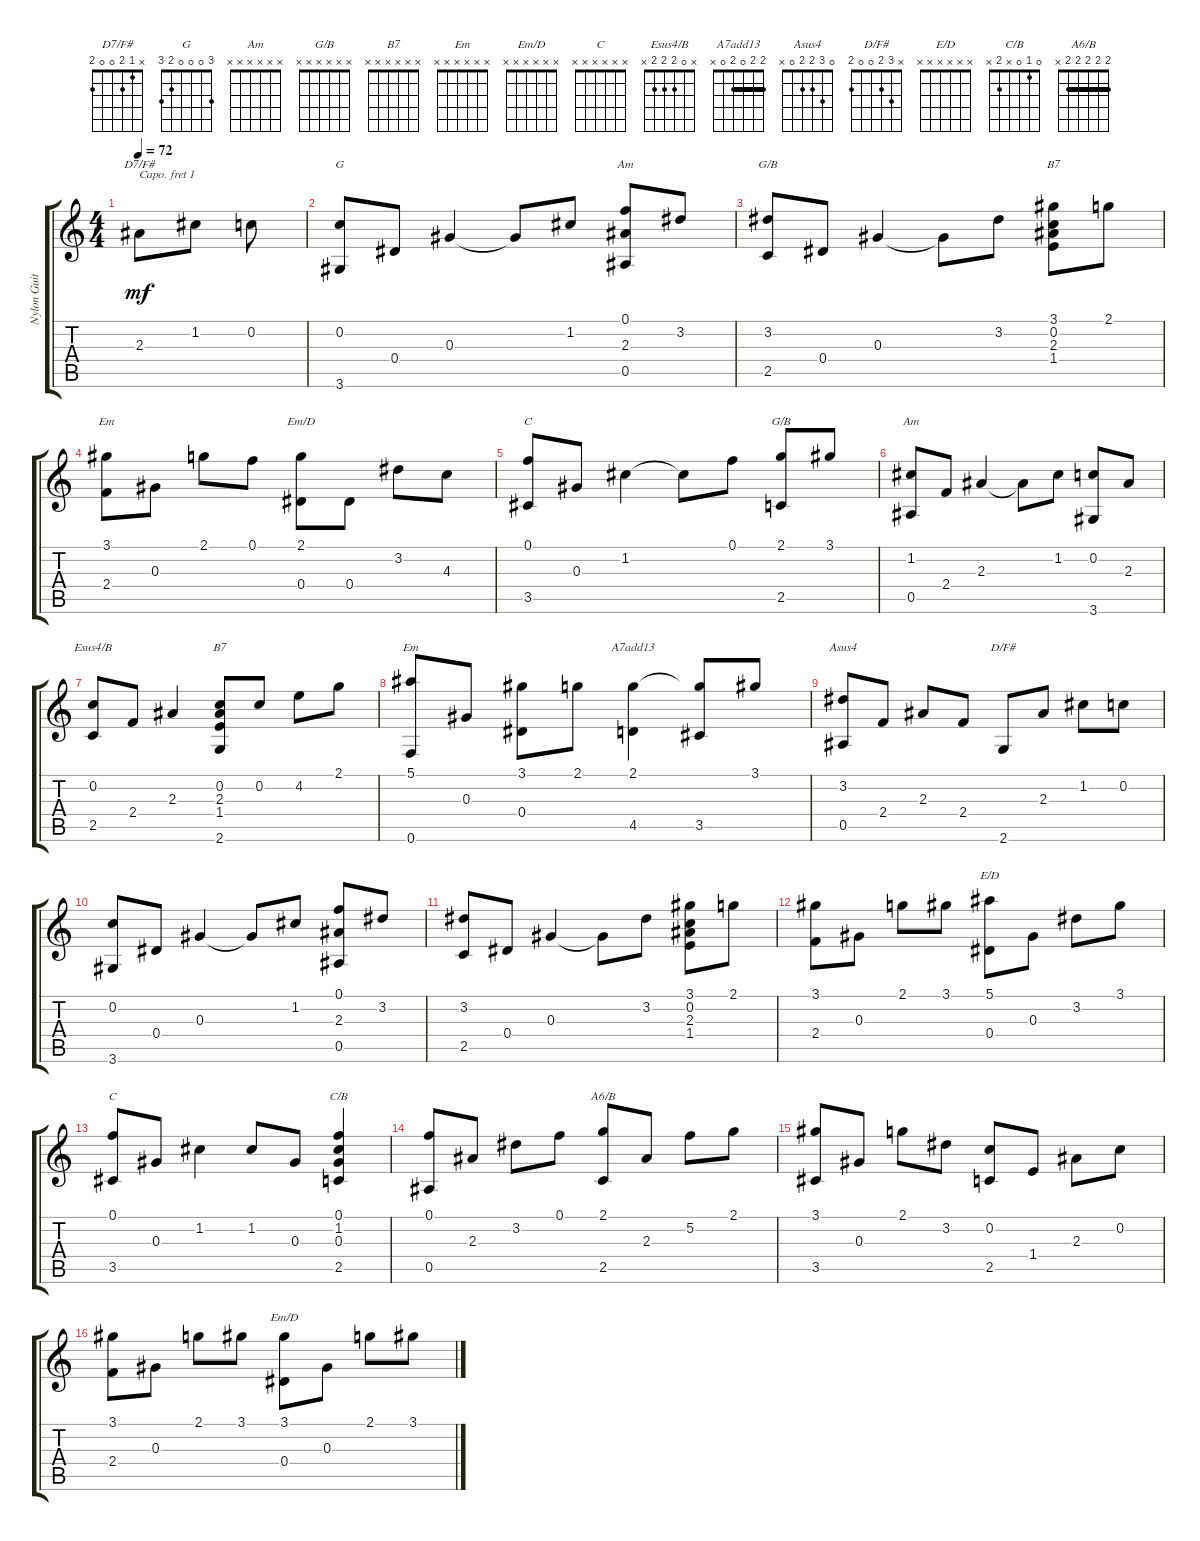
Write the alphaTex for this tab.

\track ("Nylon Guitar" "Nylon Guit") {instrument acousticguitarnylon}
\staff {score tabs}
\capo 1
\tuning (E4 B3 G3 D3 A2 E2) {hide}
\chord ("D7/F#" x 1 2 0 0 2)
\chord ("G" 3 0 0 0 2 3)
\chord ("Am" 0 1 2 2 0 x)
\chord ("G/B" 3 3 0 0 2 x) {barre 3}
\chord ("B7" x 0 2 1 2 x)
\chord ("Em" 0 0 0 2 2 0)
\chord ("Em/D" 0 0 0 0 x x)
\chord ("C" 0 1 0 2 3 x)
\chord ("G/B" x x x x x x)
\chord ("Am" x x x x x x)
\chord ("Esus4/B" x 0 2 2 2 x)
\chord ("B7" x x x x x x)
\chord ("Em" x x x x x x)
\chord ("A7add13" 2 2 0 2 0 x) {barre 2}
\chord ("Asus4" 0 3 2 2 0 x)
\chord ("D/F#" x 3 2 0 0 2)
\chord ("E/D" x x x x x x)
\chord ("C" x x x x x x)
\chord ("C/B" 0 1 0 x 2 x)
\chord ("A6/B" 2 2 2 2 2 x) {barre 2}
\chord ("Em/D" x x x x x x)
\ts (4 4)
\tempo 72
\clef g2
\ks c
2.3.8{ch "D7/F#" dy mf instrument acousticguitarnylon} 1.2.8 0.2.8 |
(0.2 3.6).8{ch "G"} 0.4.8 0.3.4 0.3{t}.8 1.2.8 (0.1 2.3 0.5).8{ch "Am"} 3.2.8 |
(3.2 2.5).8{ch "G/B"} 0.4.8 0.3.4 0.3{t}.8 3.2.8 (3.1 0.2 2.3 1.4).8{ch "B7"} 2.1.8 |
(3.1 2.4).8{ch "Em"} 0.3.8 2.1.8 0.1.8 (2.1 0.4).8{ch "Em/D"} 0.4.8 3.2.8 4.3.8 |
(0.1 3.5).8{ch "C"} 0.3.8 1.2.4 1.2{t}.8 0.1.8 (2.1 2.5).8{ch "G/B"} 3.1.8 |
(1.2 0.5).8{ch "Am"} 2.4.8 2.3.4 2.3{t}.8 1.2.8 (0.2 3.6).8 2.3.8 |
(0.2 2.5).8{ch "Esus4/B"} 2.4.8 2.3.4 (0.2 2.3 1.4 2.6).8{ch "B7"} 0.2.8 4.2.8 2.1.8 |
(5.1 0.6).8{ch "Em"} 0.3.8 (3.1 0.4).8 2.1.8 (2.1 4.5).4{ch "A7add13"} (2.1{t} 3.5).8 3.1.8 |
(3.2 0.5).8{ch "Asus4"} 2.4.8 2.3.8 2.4.8 2.6.8{ch "D/F#"} 2.3.8 1.2.8 0.2.8 |
(0.2 3.6).8 0.4.8 0.3.4 0.3{t}.8 1.2.8 (0.1 2.3 0.5).8 3.2.8 |
(3.2 2.5).8 0.4.8 0.3.4 0.3{t}.8 3.2.8 (3.1 0.2 2.3 1.4).8 2.1.8 |
(3.1 2.4).8 0.3.8 2.1.8 3.1.8 (5.1 0.4).8{ch "E/D"} 0.3.8 3.2.8 3.1.8 |
(0.1 3.5).8{ch "C"} 0.3.8 1.2.4 1.2.8 0.3.8 (0.1 1.2 0.3 2.5).4{ch "C/B"} |
(0.1 0.5).8 2.3.8 3.2.8 0.1.8 (2.1 2.5).8{ch "A6/B"} 2.3.8 5.2.8 2.1.8 |
(3.1 3.5).8 0.3.8 2.1.8 3.2.8 (0.2 2.5).8 1.4.8 2.3.8 0.2.8 |
(3.1 2.4).8 0.3.8 2.1.8 3.1.8 (3.1 0.4).8{ch "Em/D"} 0.3.8 2.1.8 3.1.8
